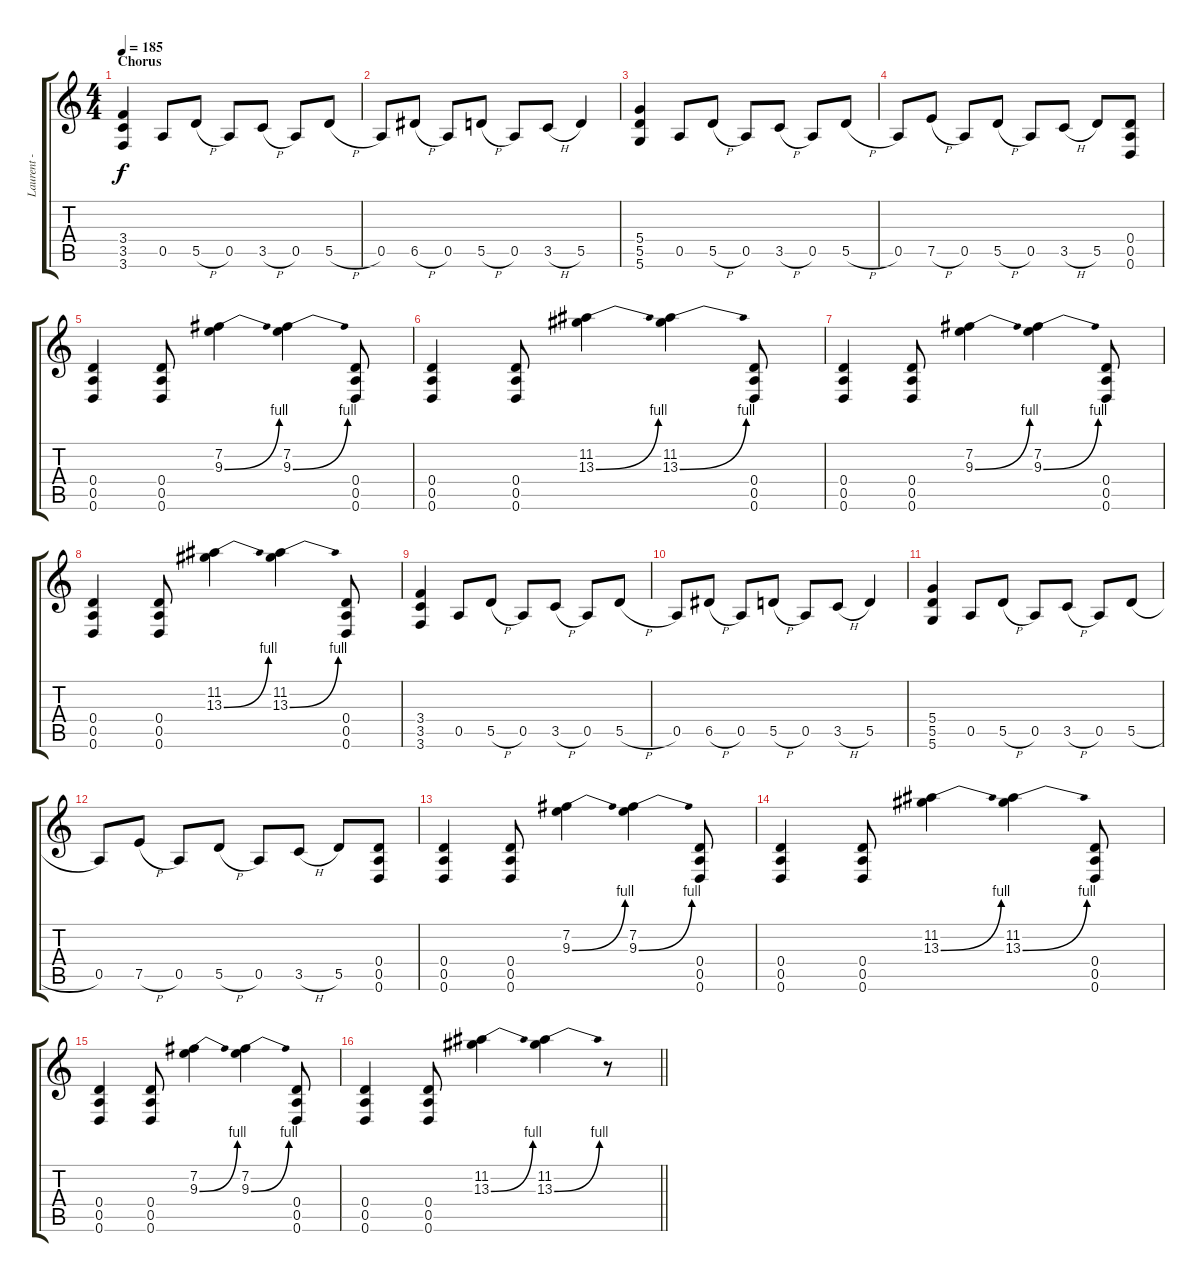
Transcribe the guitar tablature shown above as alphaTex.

\track ("Laurent - Lead" "Laurent - ") {instrument overdrivenguitar}
\staff {score tabs}
\tuning (E4 B3 G3 D3 A2 D2) {hide}
\ts (4 4)
\section ("" "Chorus")
\tempo 185
\clef g2
\ks c
(3.4 3.5 3.6).4{dy f} 0.5.8 5.5{h}.8 0.5.8 3.5{h}.8 0.5.8 5.5{h}.8 |
0.5.8 6.5{h}.8 0.5.8 5.5{h}.8 0.5.8 3.5{h}.8 5.5.4 |
(5.4 5.5 5.6).4 0.5.8 5.5{h}.8 0.5.8 3.5{h}.8 0.5.8 5.5{h}.8 |
0.5.8 7.5{h}.8 0.5.8 5.5{h}.8 0.5.8 3.5{h}.8 5.5.8 (0.4 0.5 0.6).8 |
(0.4 0.5 0.6).4 (0.4 0.5 0.6).8 (7.2 9.3{be (bend 0 0 60 4)}).4 (7.2 9.3{be (bend 0 0 60 4)}).4 (0.4 0.5 0.6).8 |
(0.4 0.5 0.6).4 (0.4 0.5 0.6).8 (11.2 13.3{be (bend 0 0 60 4)}).4 (11.2 13.3{be (bend 0 0 60 4)}).4 (0.4 0.5 0.6).8 |
(0.4 0.5 0.6).4 (0.4 0.5 0.6).8 (7.2 9.3{be (bend 0 0 60 4)}).4 (7.2 9.3{be (bend 0 0 60 4)}).4 (0.4 0.5 0.6).8 |
(0.4 0.5 0.6).4 (0.4 0.5 0.6).8 (11.2 13.3{be (bend 0 0 60 4)}).4 (11.2 13.3{be (bend 0 0 60 4)}).4 (0.4 0.5 0.6).8 |
(3.4 3.5 3.6).4 0.5.8 5.5{h}.8 0.5.8 3.5{h}.8 0.5.8 5.5{h}.8 |
0.5.8 6.5{h}.8 0.5.8 5.5{h}.8 0.5.8 3.5{h}.8 5.5.4 |
(5.4 5.5 5.6).4 0.5.8 5.5{h}.8 0.5.8 3.5{h}.8 0.5.8 5.5{h}.8 |
0.5.8 7.5{h}.8 0.5.8 5.5{h}.8 0.5.8 3.5{h}.8 5.5.8 (0.4 0.5 0.6).8 |
(0.4 0.5 0.6).4 (0.4 0.5 0.6).8 (7.2 9.3{be (bend 0 0 60 4)}).4 (7.2 9.3{be (bend 0 0 60 4)}).4 (0.4 0.5 0.6).8 |
(0.4 0.5 0.6).4 (0.4 0.5 0.6).8 (11.2 13.3{be (bend 0 0 60 4)}).4 (11.2 13.3{be (bend 0 0 60 4)}).4 (0.4 0.5 0.6).8 |
(0.4 0.5 0.6).4 (0.4 0.5 0.6).8 (7.2 9.3{be (bend 0 0 60 4)}).4 (7.2 9.3{be (bend 0 0 60 4)}).4 (0.4 0.5 0.6).8 |
\barLineRight lightlight
(0.4 0.5 0.6).4 (0.4 0.5 0.6).8 (11.2 13.3{be (bend 0 0 60 4)}).4 (11.2 13.3{be (bend 0 0 60 4)}).4 r.8
